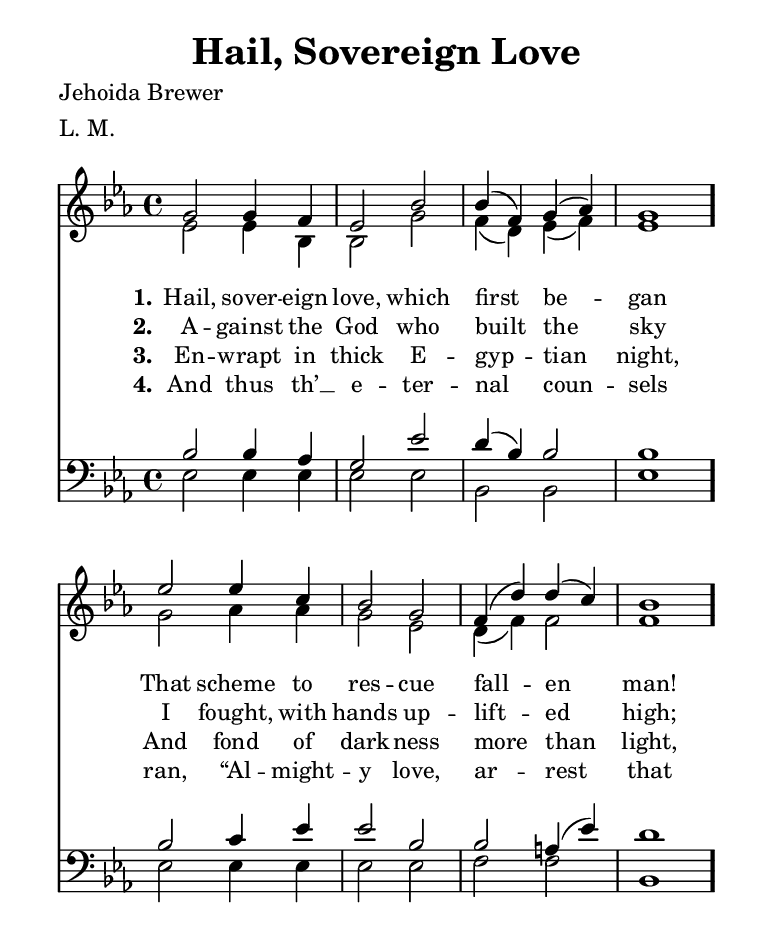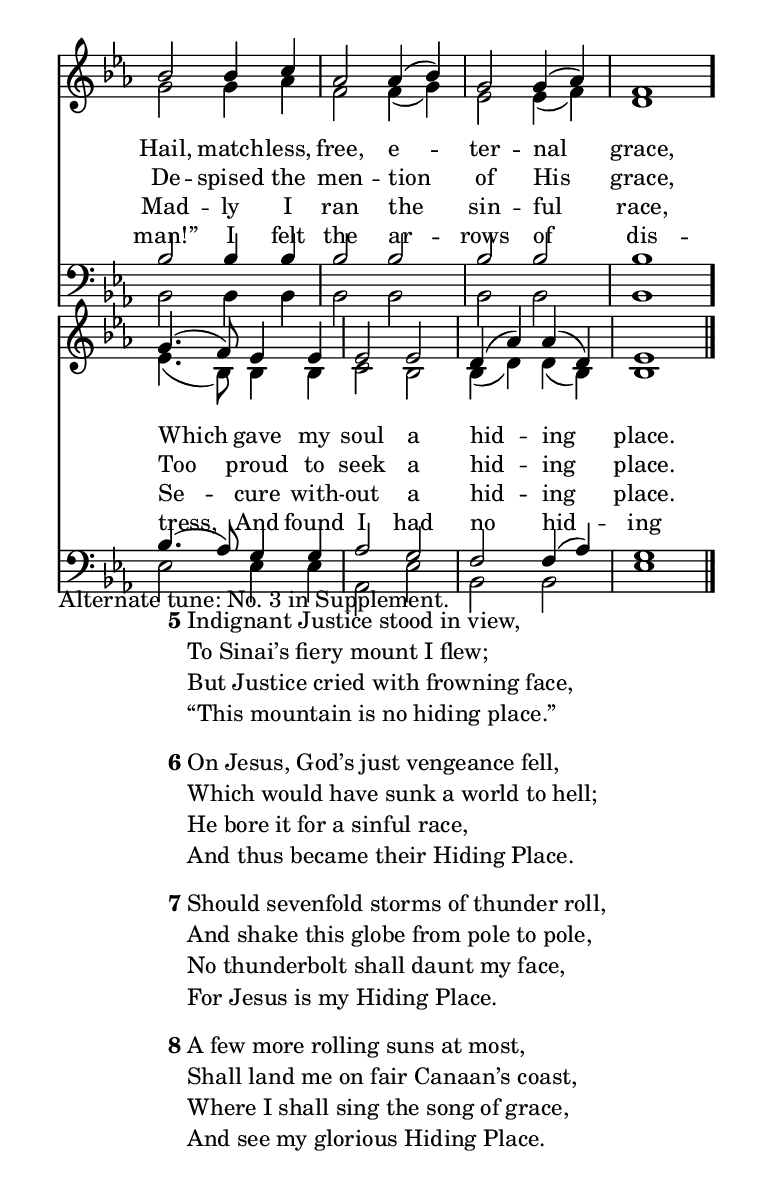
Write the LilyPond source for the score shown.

\include "common/global.ily"
\paper {
  \include "common/paper.ily"
  ragged-bottom = ##t
  ragged-last-bottom = ##t
  systems-per-page = 2
  %page-count = ##f
}

\header{
  hymnnumber = "88"
  title = "Hail, Sovereign Love"
  tunename = "Bera"
  meter = "L. M."
  poet = "Jehoida Brewer"
  %composer = ""
  %copyright = ""
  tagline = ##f
}

% for fermata in MIDI
ta = { \tempo 4=110 }
tb = { \tempo 4=55  }

patternAA = { c2       c4 c4 | c2 c2      | c4( c4) c4( c4) | c1 }
patternAB = { c2       c4 c4 | c2 c2      | c4( c4) c2      | c1 }
patternAC = { c2       c4 c4 | c2 c2      | c2      c2      | c1 }
patternAD = { c2       c4 c4 | c2 c2      | c2      c4( c4) | c1 }
patternAE = { c2       c4 c4 | c2 c4( c4) | c2      c4( c4) | c1 }
patternAF = { c4.( c8) c4 c4 | c2 c2      | c4( c4) c4( c4) | c1 }
patternAG = { c4.( c8) c4 c4 | c2 c2      | c2      c4( c4) | c1 }

global = {
  \include "common/overrides.ily"
  \override Staff.TimeSignature.style = #'()
  \time 4/4
  \override Score.MetronomeMark.transparent = ##t % hide all fermata changes too
  \ta
  \key ees \major
  %\partial 4
  \autoBeamOff
}

notesSoprano = {
\global
\relative c'' {

  \changePitch \patternAA { g g f | ees bes' bes f g aes | g }
  \changePitch \patternAA { ees' ees c | bes g | f d' d c | bes }
  \changePitch \patternAE { bes bes c | aes aes bes | g g aes | f }
  \changePitch \patternAF { g f ees ees | ees ees | d aes' aes d, | ees }

  \bar "|."

}
}

notesAlto = {
\global
\relative e' {

  \changePitch \patternAA { ees ees bes | bes g' | f d ees f | ees }
  \changePitch \patternAB { g aes aes | g ees | d f f | f }
  \changePitch \patternAE { g g aes | f f g | ees ees f | d }
  \changePitch \patternAF { ees bes bes bes | c bes | bes d d bes | bes }

}
}

notesTenor = {
\global
\relative a {

  \changePitch \patternAB { bes bes aes | g ees' | d bes bes | bes }
  \changePitch \patternAD { bes | c ees | ees bes | bes a ees' | d }
  \changePitch \patternAC { bes bes bes | bes bes | bes bes | bes }
  \changePitch \patternAG { bes aes | g g | aes g | f f aes | g }

}
}

notesBass = {
\global
\relative f {

  \changePitch \patternAC { ees ees ees | ees ees | bes bes | ees }
  \changePitch \patternAC { ees ees ees | ees ees | f f | bes, }
  \changePitch \patternAC { bes bes bes | bes bes | bes bes | bes }
  \changePitch \patternAC { ees ees ees | aes, ees' | bes bes | ees }

}
}

wordsA = \lyricmode {
\set stanza = "1."

Hail, sover -- eign love, which first be -- gan \bar "."
That scheme to res -- cue fall -- en man! \bar "."
Hail, match -- less, free, e -- ter -- nal grace, \bar "."
Which gave my soul a hid -- ing place. \bar "."

}

wordsB = \lyricmode {
\set stanza = "2."

A -- gainst the God who built the sky
I fought, with hands up -- lift -- ed high;
De -- spised the men -- tion of His grace,
Too proud to seek a hid -- ing place.

}

wordsC = \lyricmode {
\set stanza = "3."

En -- wrapt in thick E -- gyp -- tian night,
And fond of dark -- ness more than light,
Mad -- ly I ran the sin -- ful race,
Se -- cure with -- out a hid -- ing place.

}

wordsD = \lyricmode {
\set stanza = "4."

And thus th’ __ e -- ter -- nal coun -- sels ran,
“Al -- might -- y love, ar -- rest that man!”
I felt the ar -- rows of dis -- tress,
And found I had no hid -- ing place.

}

wordsE = \markuplist {

\line { Indignant Justice stood in view, }
\line { To Sinai’s fiery mount I flew; }
\line { But Justice cried with frowning face, }
\line { “This mountain is no hiding place.” }

}

wordsF = \markuplist {

\line { On Jesus, God’s just vengeance fell, }
\line { Which would have sunk a world to hell; }
\line { He bore it for a sinful race, }
\line { And thus became their Hiding Place. }

}

wordsG = \markuplist {

\line { Should sevenfold storms of thunder roll, }
\line { And shake this globe from pole to pole, }
\line { No thunderbolt shall daunt my face, }
\line { For Jesus is my Hiding Place. }

}

wordsH = \markuplist {

\line { A few more rolling suns at most, }
\line { Shall land me on fair Canaan’s coast, }
\line { Where I shall sing the song of grace, }
\line { And see my glorious Hiding Place. }

}

\score {
  \context ChoirStaff <<
    \context Staff = upper <<
      \set ChoirStaff.systemStartDelimiter = #'SystemStartBar
      \context Voice  = sopranos { \voiceOne << \notesSoprano >> }
      \context Voice  = altos { \voiceTwo << \notesAlto >> }
      \context Lyrics = one   \lyricsto sopranos \wordsA
      \context Lyrics = two   \lyricsto sopranos \wordsB
      \context Lyrics = three \lyricsto sopranos \wordsC
      \context Lyrics = four  \lyricsto sopranos \wordsD
    >>
    \context Staff = men <<
      \clef bass
      \context Voice  = tenors { \voiceOne << \notesTenor >> }
      \context Voice  = basses { \voiceTwo << \notesBass >> }
    >>
  >>
  \layout {
    \include "common/layout.ily"
  }
  \midi{
    \include "common/midi.ily"
  }
}

\noPageBreak

\markup {
	\raise #5
	\line { Alternate tune: No. 3 in Supplement. }
}

\noPageBreak


\markup { \fill-line { \column {
	% TODO centre number above verse as in original
  \line{ \bold 5 \column { \wordsE } } \combine \null \vspace #0.4
  \line{ \bold 6 \column { \wordsF } } \combine \null \vspace #0.4
  \line{ \bold 7 \column { \wordsG } } \combine \null \vspace #0.4
  \line{ \bold 8 \column { \wordsH } } \combine \null \vspace #0.4
} } }

\version "2.18.0"  % necessary for upgrading to future LilyPond versions.

% vi:set et ts=2 sw=2 ai nocindent syntax=lilypond
